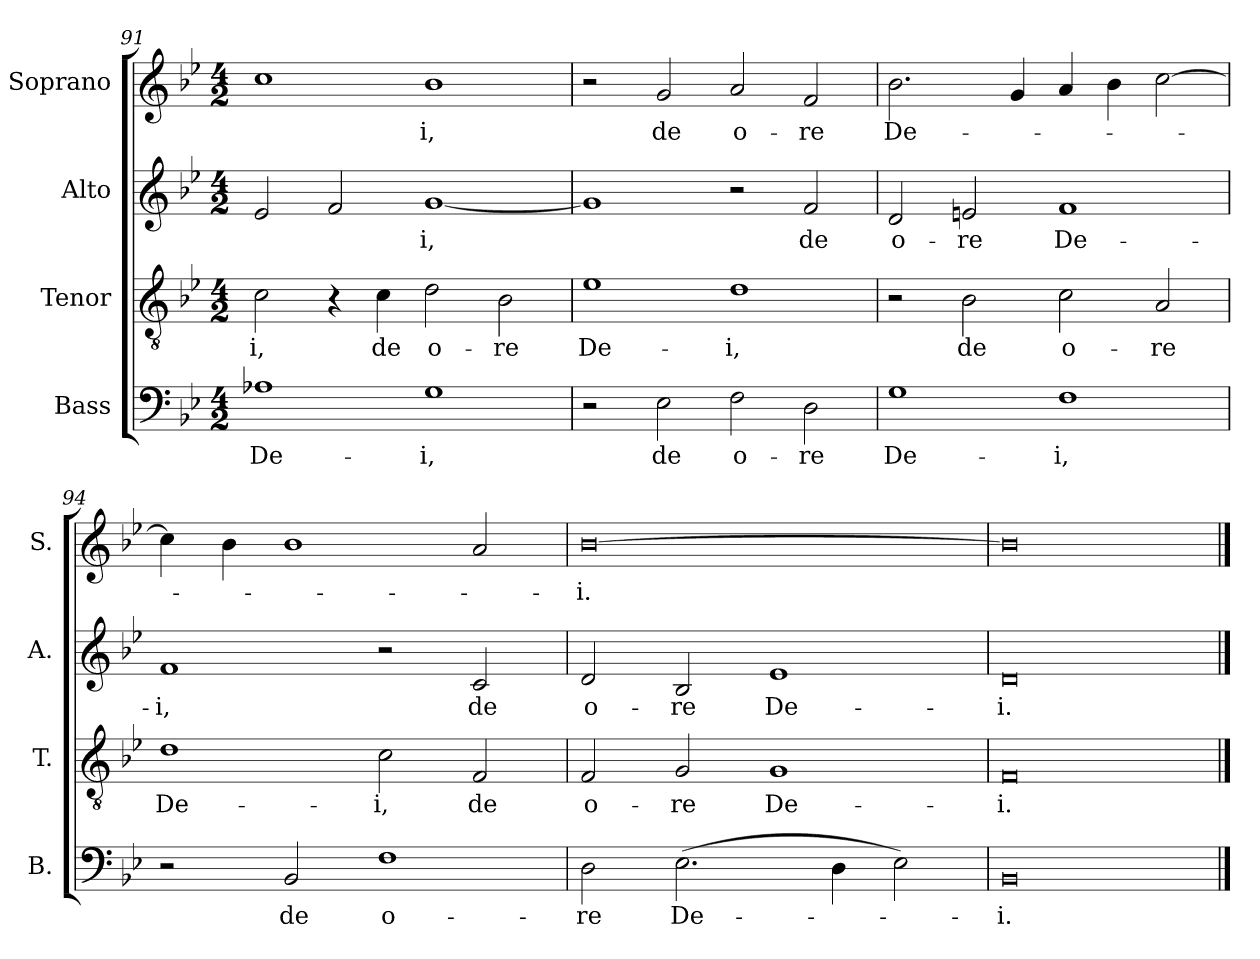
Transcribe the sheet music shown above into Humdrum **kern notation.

**kern	**text	**kern	**text	**kern	**text	**kern	**text
*part4	*part4	*part3	*part3	*part2	*part2	*part1	*part1
*staff4	*staff4	*staff3	*staff3	*staff2	*staff2	*staff1	*staff1
*I"Bass	*	*I"Tenor	*	*I"Alto	*	*I"Soprano	*
*I'B.	*	*I'T.	*	*I'A.	*	*I'S.	*
*clefF4	*	*clefGv2	*	*clefG2	*	*clefG2	*
*	*	*ITrd7c12	*	*	*	*	*
*k[b-e-]	*	*k[b-e-]	*	*k[b-e-]	*	*k[b-e-]	*
*B-:	*	*B-:	*	*B-:	*	*B-:	*
*M4/2	*	*M4/2	*	*M4/2	*	*M4/2	*
=91	=91	=91	=91	=91	=91	=91	=91
!	!LO:LY:b:color=#000000	!	!	!	!	!	!
!	!	!	!LO:LY:b:color=#000000	!	!	!	!
1A-Xi	De-	2Ci\	-i,	2e-i/	.	1cci	.
.	.	4r	.	2fi/	.	.	.
!	!	!	!LO:LY:b:color=#000000	!	!	!	!
.	.	4Ci\	de	.	.	.	.
!	!LO:LY:b:color=#000000	!	!	!	!	!	!
!	!	!	!LO:LY:b:color=#000000	!	!	!	!
!	!	!	!	!	!LO:LY:b:color=#000000	!	!
!	!	!	!	!	!	!	!LO:LY:b:color=#000000
1Gi	-i,	2Di\	o-	[1gi	-i,	1b-i	-i,
!	!	!	!LO:LY:b:color=#000000	!	!	!	!
.	.	2BB-i\	-re	.	.	.	.
=92	=92	=92	=92	=92	=92	=92	=92
!	!	!	!LO:LY:b:color=#000000	!	!	!	!
2r	.	1E-i	De-	1gi]	.	2r	.
!	!LO:LY:b:color=#000000	!	!	!	!	!	!
!	!	!	!	!	!	!	!LO:LY:b:color=#000000
2E-i\	de	.	.	.	.	2gi/	de
!	!LO:LY:b:color=#000000	!	!	!	!	!	!
!	!	!	!LO:LY:b:color=#000000	!	!	!	!
!	!	!	!	!	!	!	!LO:LY:b:color=#000000
2Fi\	o-	1Di	-i,	2r	.	2ai/	o-
!	!LO:LY:b:color=#000000	!	!	!	!	!	!
!	!	!	!	!	!LO:LY:b:color=#000000	!	!
!	!	!	!	!	!	!	!LO:LY:b:color=#000000
2Di\	-re	.	.	2fi/	de	2fi/	-re
=93	=93	=93	=93	=93	=93	=93	=93
!	!LO:LY:b:color=#000000	!	!	!	!	!	!
!	!	!	!	!	!LO:LY:b:color=#000000	!	!
!	!	!	!	!	!	!	!LO:LY:b:color=#000000
1Gi	De-	2r	.	2di/	o-	2.b-i\	De-
!	!	!	!LO:LY:b:color=#000000	!	!	!	!
!	!	!	!	!	!LO:LY:b:color=#000000	!	!
.	.	2BB-i\	de	2eni/	-re	.	.
.	.	.	.	.	.	4gi/	.
!	!LO:LY:b:color=#000000	!	!	!	!	!	!
!	!	!	!LO:LY:b:color=#000000	!	!	!	!
!	!	!	!	!	!LO:LY:b:color=#000000	!	!
1Fi	-i,	2Ci\	o-	1fi	De-	4ai/	.
.	.	.	.	.	.	4b-i\	.
!	!	!	!LO:LY:b:color=#000000	!	!	!	!
.	.	2AAi/	-re	.	.	[2cci\	.
=94	=94	=94	=94	=94	=94	=94	=94
!	!	!	!LO:LY:b:color=#000000	!	!	!	!
!	!	!	!	!	!LO:LY:b:color=#000000	!	!
2r	.	1Di	De-	1fi	-i,	4cci\]	.
.	.	.	.	.	.	4b-i\	.
!	!LO:LY:b:color=#000000	!	!	!	!	!	!
2BB-i/	de	.	.	.	.	1b-i	.
!	!LO:LY:b:color=#000000	!	!	!	!	!	!
!	!	!	!LO:LY:b:color=#000000	!	!	!	!
1Fi	o-	2Ci\	-i,	2r	.	.	.
!	!	!	!LO:LY:b:color=#000000	!	!	!	!
!	!	!	!	!	!LO:LY:b:color=#000000	!	!
.	.	2FFi/	de	2ci/	de	2ai/	.
=95	=95	=95	=95	=95	=95	=95	=95
!	!LO:LY:b:color=#000000	!	!	!	!	!	!
!	!	!	!LO:LY:b:color=#000000	!	!	!	!
!	!	!	!	!	!LO:LY:b:color=#000000	!	!
!	!	!	!	!	!	!	!LO:LY:b:color=#000000
2Di\	-re	2FFi/	o-	2di/	o-	[0b-i	-i.
!	!LO:LY:b:color=#000000	!	!	!	!	!	!
!	!	!	!LO:LY:b:color=#000000	!	!	!	!
!	!	!	!	!	!LO:LY:b:color=#000000	!	!
(2.E-i\	De-	2GGi/	-re	2B-i/	-re	.	.
!	!	!	!LO:LY:b:color=#000000	!	!	!	!
!	!	!	!	!	!LO:LY:b:color=#000000	!	!
.	.	1GGi	De-	1e-i	De-	.	.
4Di\	.	.	.	.	.	.	.
2E-i\)	.	.	.	.	.	.	.
=96	=96	=96	=96	=96	=96	=96	=96
!	!LO:LY:b:color=#000000	!	!	!	!	!	!
!	!	!	!LO:LY:b:color=#000000	!	!	!	!
!	!	!	!	!	!LO:LY:b:color=#000000	!	!
0BB-i	-i.	0FFi	-i.	0di	-i.	0b-i]	.
==	==	==	==	==	==	==	==
*-	*-	*-	*-	*-	*-	*-	*-
